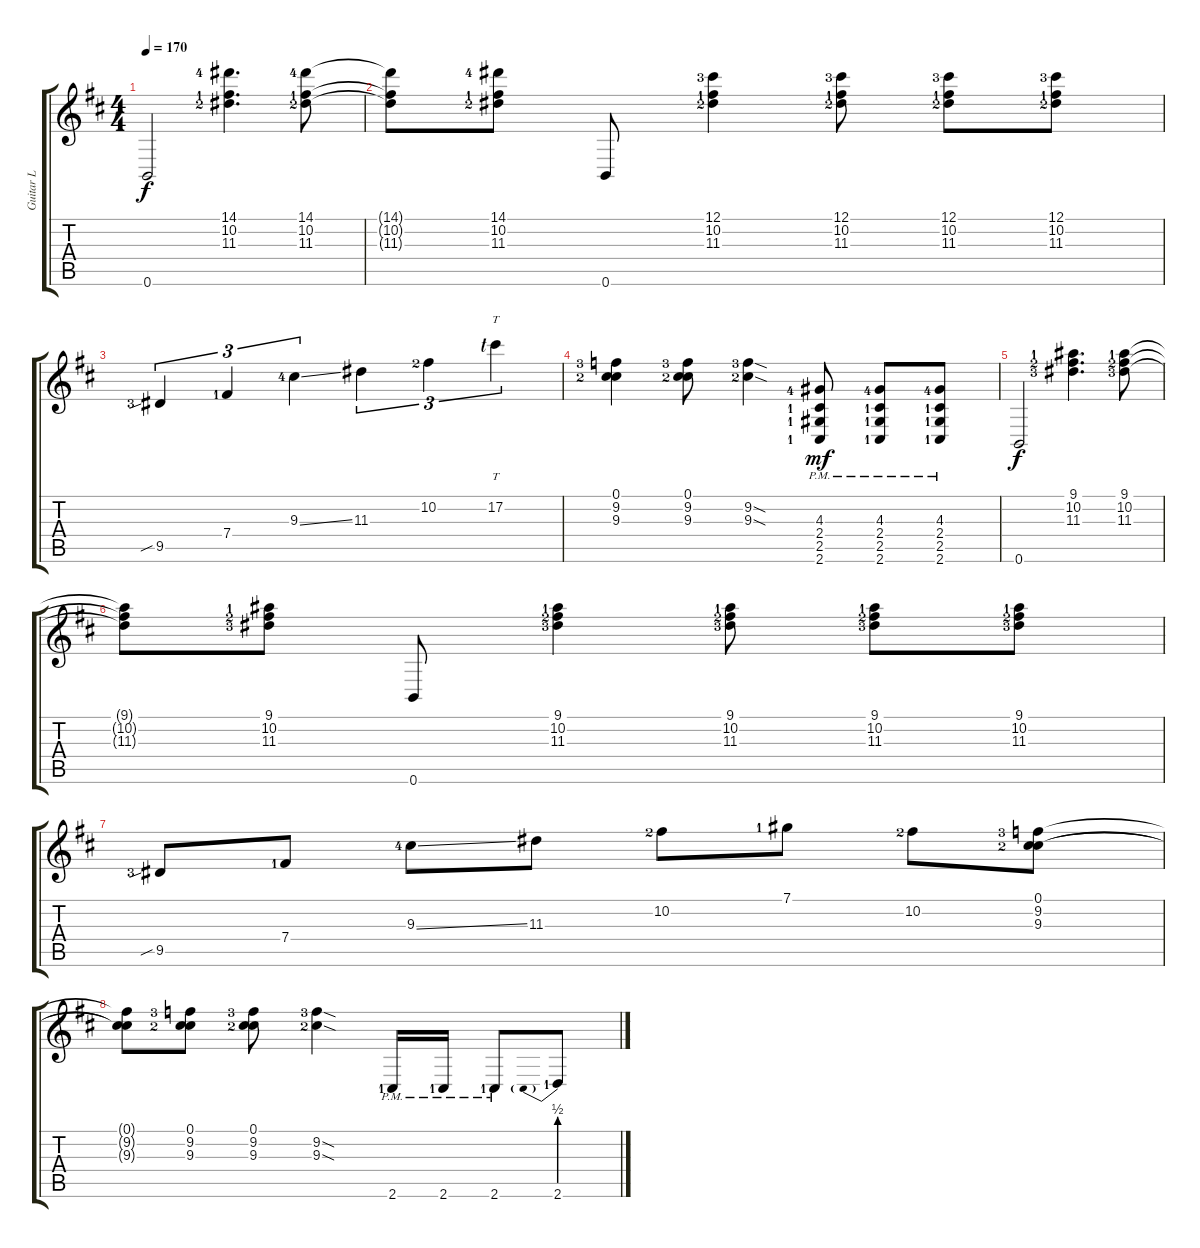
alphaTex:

\track ("Guitar L" "Guitar L") {instrument distortionguitar}
\staff {score tabs}
\tuning (Db4 Ab3 E3 B2 Gb2 B1) {hide}
\ts (4 4)
\tempo 170
\clef g2
\ks bminor
0.6.2{dy f} (14.1{lf 5} 10.2{lf 2} 11.3{lf 3}).4{d} (14.1{lf 5} 10.2{lf 2} 11.3{lf 3}).8 |
(14.1{t} 10.2{t} 11.3{t}).8 (14.1{lf 5} 10.2{lf 2} 11.3{lf 3}).8 0.6.8 (12.1{lf 4} 10.2{lf 2} 11.3{lf 3}).4 (12.1{lf 4} 10.2{lf 2} 11.3{lf 3}).8 (12.1{lf 4} 10.2{lf 2} 11.3{lf 3}).8 (12.1{lf 4} 10.2{lf 2} 11.3{lf 3}).8 |
9.5{sib lf 4}.4{tu (3 2)} 7.4{lf 2}.4{tu (3 2)} 9.3{ss lf 5}.4{tu (3 2)} 11.3.4{tu (3 2)} 10.2{lf 3}.4{tu (3 2)} 17.2{lf 1}.4{tt tu (3 2)} |
(0.1 9.2{lf 4} 9.3{lf 3}).4 (0.1 9.2{lf 4} 9.3{lf 3}).8 (9.2{sod lf 4} 9.3{sod lf 3}).4 (4.3{lf 5} 2.4{lf 2} 2.5{lf 2} 2.6{pm lf 2}).8{dy mf} (4.3{lf 5} 2.4{lf 2} 2.5{lf 2} 2.6{pm lf 2}).8 (4.3{lf 5} 2.4{lf 2} 2.5{lf 2} 2.6{pm lf 2}).8 |
0.6.2{dy f} (9.1{lf 2} 10.2{lf 3} 11.3{lf 4}).4{d} (9.1{lf 2} 10.2{lf 3} 11.3{lf 4}).8 |
(9.1{t} 10.2{t} 11.3{t}).8 (9.1{lf 2} 10.2{lf 3} 11.3{lf 4}).8 0.6.8 (9.1{lf 2} 10.2{lf 3} 11.3{lf 4}).4 (9.1{lf 2} 10.2{lf 3} 11.3{lf 4}).8 (9.1{lf 2} 10.2{lf 3} 11.3{lf 4}).8 (9.1{lf 2} 10.2{lf 3} 11.3{lf 4}).8 |
9.5{sib lf 4}.8 7.4{lf 2}.8 9.3{ss lf 5}.8 11.3.8 10.2{lf 3}.8 7.1{lf 2}.8 10.2{lf 3}.8 (0.1 9.2{lf 4} 9.3{lf 3}).8 |
(0.1{t} 9.2{t} 9.3{t}).8 (0.1 9.2{lf 4} 9.3{lf 3}).8 (0.1 9.2{lf 4} 9.3{lf 3}).8 (9.2{sod lf 4} 9.3{sod lf 3}).4 2.6{pm lf 2}.16 2.6{pm lf 2}.16 2.6{pm lf 2}.8 2.6{be (prebend 0 2 60 2) lf 2}.8
